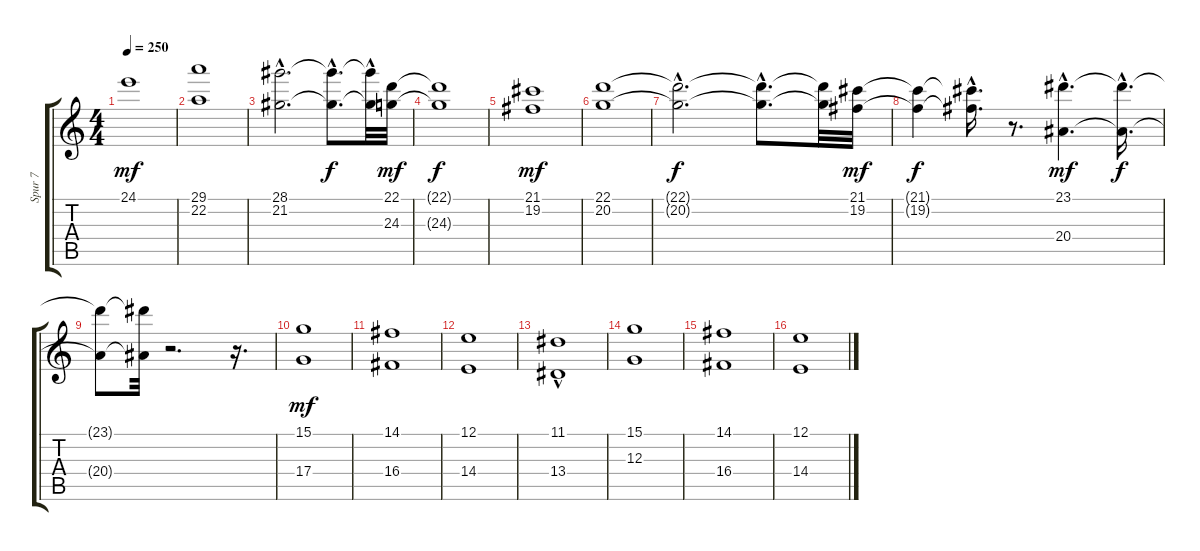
\track ("Spur 7" "Spur 7") {instrument stringensemble1}
\staff {score tabs}
\tuning (E4 B3 G3 D3 A2 E2) {hide}
\ts (4 4)
\tempo 250
\clef g2
\ks c
24.1.1{dy mf} |
(29.1 22.2).1 |
(28.1{hac} 21.2{hac}).2{d} (28.1{hac t} 21.2{hac t}).8{d dy f} (28.1{t} 21.2{hac t}).32 (22.1 24.3).32{dy mf} |
(22.1{t} 24.3{t}).1{dy f} |
(21.1 19.2).1{dy mf} |
(22.1 20.2).1 |
(22.1{hac t} 20.2{hac t}).2{d dy f} (22.1{hac t} 20.2{hac t}).8{d} (22.1{t} 20.2{t}).32 (21.1 19.2).32{dy mf} |
(21.1{t} 19.2{t}).4{dy f} (21.1{t} 19.2{hac t}).16{d} r.8{d} (23.1{hac} 20.4{hac}).4{d dy mf} (23.1{hac t} 20.4{hac t}).16{d dy f} |
(23.1{t} 20.4{t}).8 (23.1{t} 20.4{t}).32 r.2{d} r.16{d} |
(15.1 17.4).1{dy mf} |
(14.1 16.4).1 |
(12.1 14.4).1 |
(11.1{hac} 13.4).1 |
(15.1 12.3).1 |
(14.1 16.4).1 |
(12.1 14.4).1
